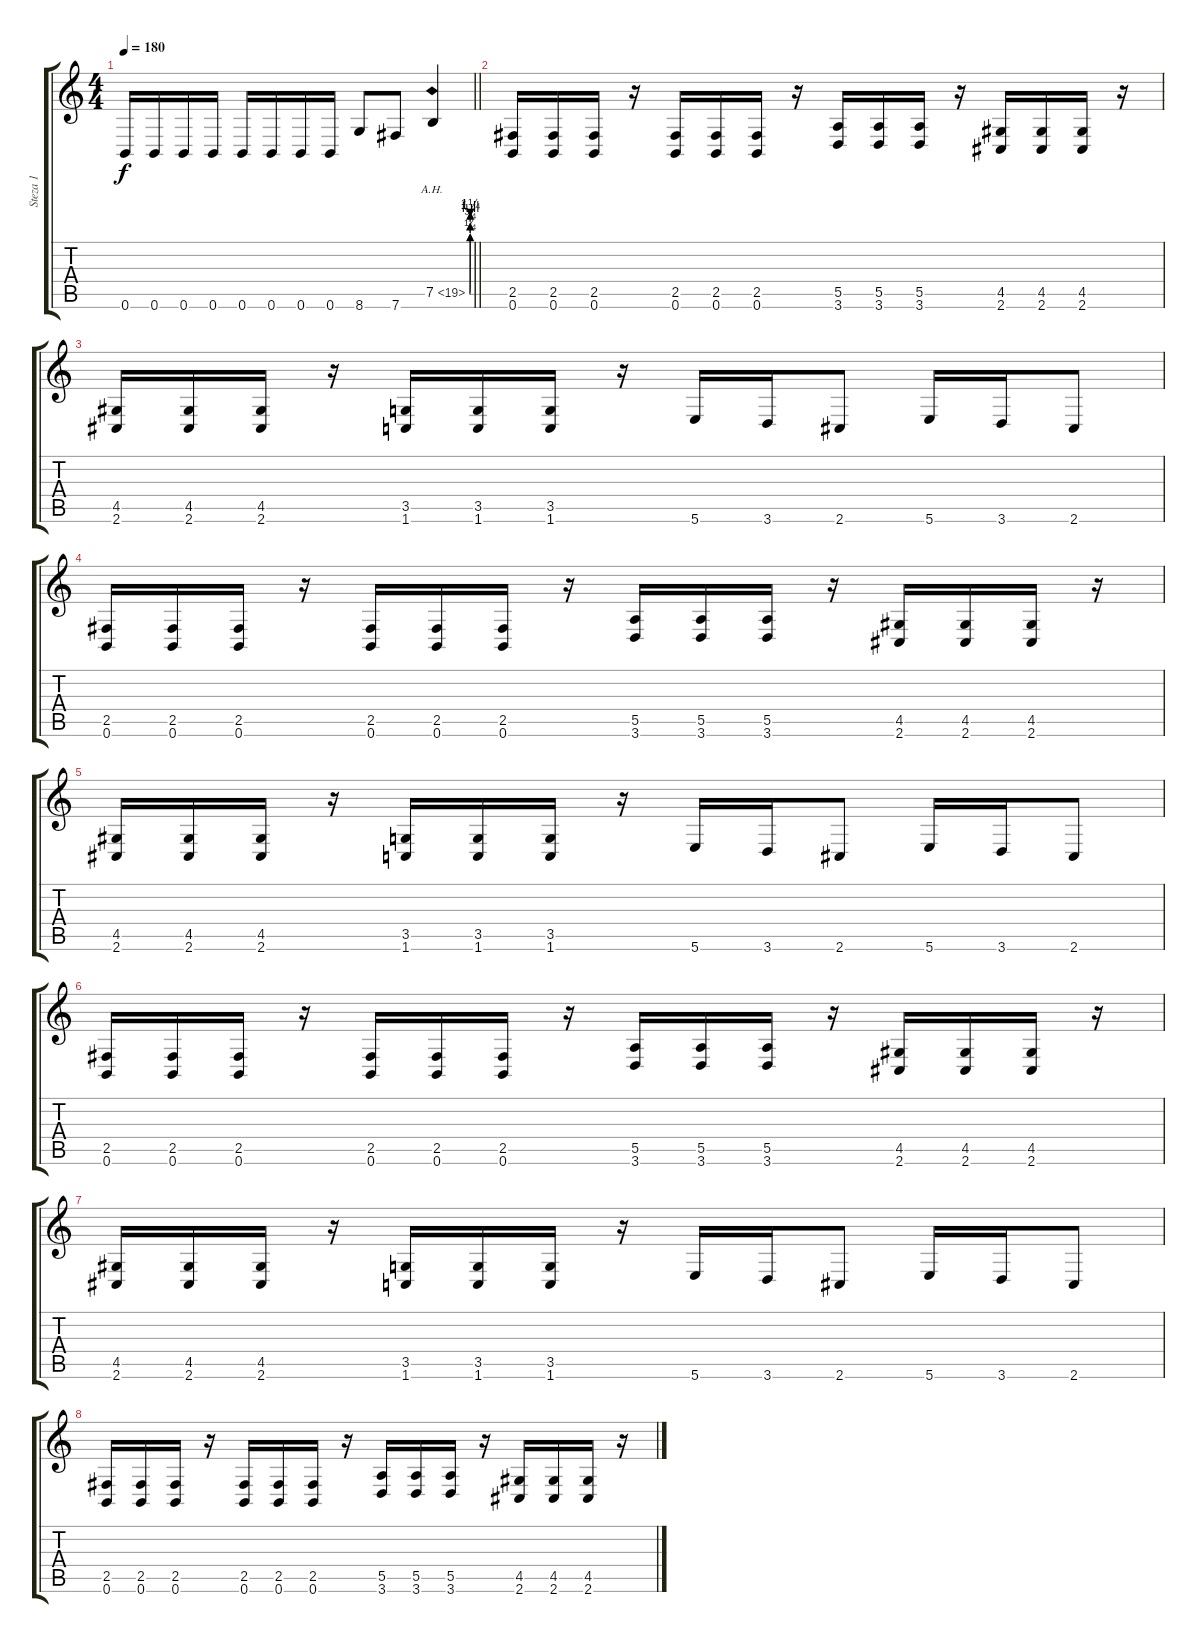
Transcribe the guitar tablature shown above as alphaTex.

\track ("Steza 1" "Steza 1") {instrument distortionguitar}
\staff {score tabs}
\tuning (B3 Gb3 D3 A2 E2 B1) {hide}
\ts (4 4)
\tempo 180
\clef g2
\barLineRight lightlight
\ks c
0.6.16{dy f} 0.6.16 0.6.16 0.6.16 0.6.16 0.6.16 0.6.16 0.6.16 8.6.8 7.6.8 7.5{be (custom 0 0 31 1 34 3 38 5 45 5 60 4) ah 12}.4 |
\section ("" "")
(2.5 0.6).16 (2.5 0.6).16 (2.5 0.6).16 r.16 (2.5 0.6).16 (2.5 0.6).16 (2.5 0.6).16 r.16 (5.5 3.6).16 (5.5 3.6).16 (5.5 3.6).16 r.16 (4.5 2.6).16 (4.5 2.6).16 (4.5 2.6).16 r.16 |
(4.5 2.6).16 (4.5 2.6).16 (4.5 2.6).16 r.16 (3.5 1.6).16 (3.5 1.6).16 (3.5 1.6).16 r.16 5.6.16 3.6.16 2.6.8 5.6.16 3.6.16 2.6.8 |
(2.5 0.6).16 (2.5 0.6).16 (2.5 0.6).16 r.16 (2.5 0.6).16 (2.5 0.6).16 (2.5 0.6).16 r.16 (5.5 3.6).16 (5.5 3.6).16 (5.5 3.6).16 r.16 (4.5 2.6).16 (4.5 2.6).16 (4.5 2.6).16 r.16 |
(4.5 2.6).16 (4.5 2.6).16 (4.5 2.6).16 r.16 (3.5 1.6).16 (3.5 1.6).16 (3.5 1.6).16 r.16 5.6.16 3.6.16 2.6.8 5.6.16 3.6.16 2.6.8 |
(2.5 0.6).16 (2.5 0.6).16 (2.5 0.6).16 r.16 (2.5 0.6).16 (2.5 0.6).16 (2.5 0.6).16 r.16 (5.5 3.6).16 (5.5 3.6).16 (5.5 3.6).16 r.16 (4.5 2.6).16 (4.5 2.6).16 (4.5 2.6).16 r.16 |
(4.5 2.6).16 (4.5 2.6).16 (4.5 2.6).16 r.16 (3.5 1.6).16 (3.5 1.6).16 (3.5 1.6).16 r.16 5.6.16 3.6.16 2.6.8 5.6.16 3.6.16 2.6.8 |
(2.5 0.6).16 (2.5 0.6).16 (2.5 0.6).16 r.16 (2.5 0.6).16 (2.5 0.6).16 (2.5 0.6).16 r.16 (5.5 3.6).16 (5.5 3.6).16 (5.5 3.6).16 r.16 (4.5 2.6).16 (4.5 2.6).16 (4.5 2.6).16 r.16
